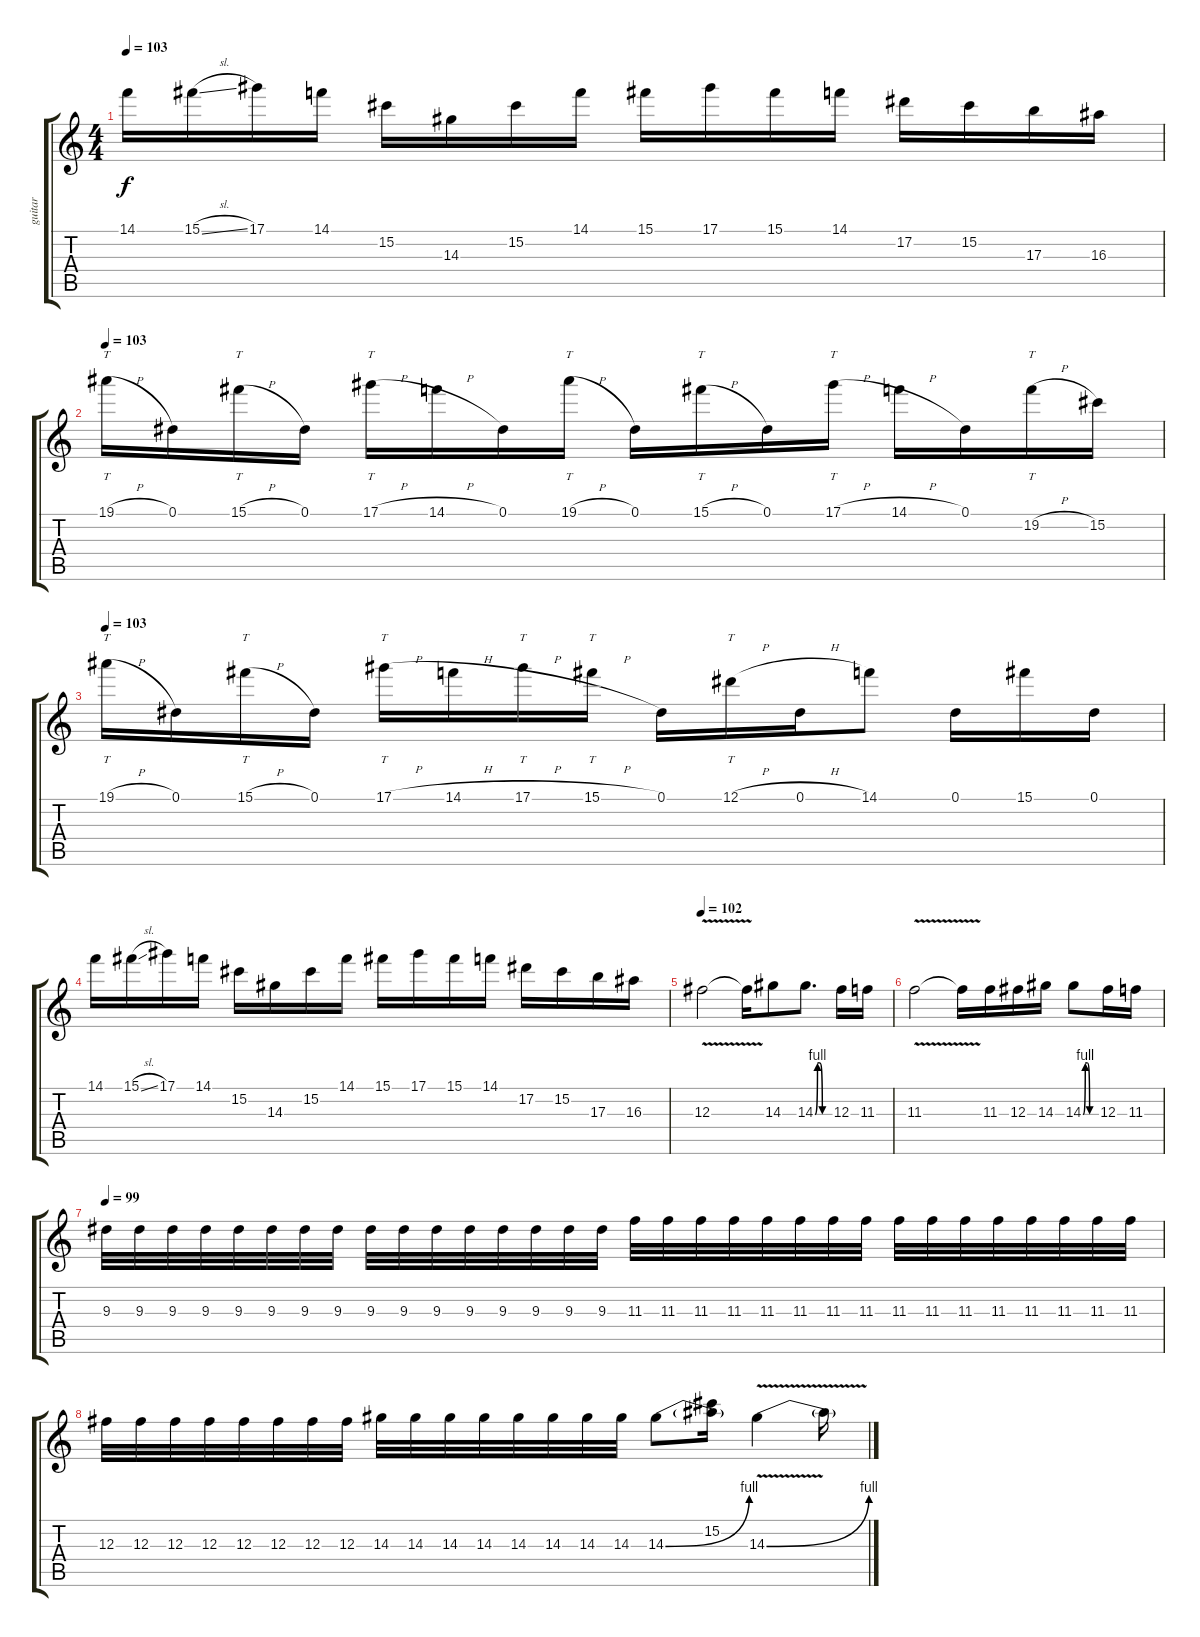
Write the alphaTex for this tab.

\track ("guitar" "guitar") {instrument distortionguitar}
\staff {score tabs}
\tuning (Eb4 Bb3 Gb3 Db3 Ab2 Eb2) {hide}
\ts (4 4)
\tempo 103
\clef g2
\ks c
14.1.16{dy f} 15.1{sl}.16 17.1.16 14.1.16 15.2.16 14.3.16 15.2.16 14.1.16 15.1.16 17.1.16 15.1.16 14.1.16 17.2.16 15.2.16 17.3.16 16.3.16 |
\tempo 103
19.1{h}.16{tt} 0.1.16 15.1{h}.16{tt} 0.1.16 17.1{h}.16{tt} 14.1{h}.16 0.1.16 19.1{h}.16{tt} 0.1.16 15.1{h}.16{tt} 0.1.16 17.1{h}.16{tt} 14.1{h}.16 0.1.16 19.2{h}.16{tt} 15.2.16 |
\tempo 103
19.1{h}.16{tt} 0.1.16 15.1{h}.16{tt} 0.1.16 17.1{h}.16{tt} 14.1{h}.16 17.1{h}.16{tt} 15.1{h}.16{tt} 0.1.16 12.1{h}.16{tt} 0.1{h}.16 14.1.8 0.1.16 15.1.16 0.1.16 |
14.1.16 15.1{sl}.16 17.1.16 14.1.16 15.2.16 14.3.16 15.2.16 14.1.16 15.1.16 17.1.16 15.1.16 14.1.16 17.2.16 15.2.16 17.3.16 16.3.16 |
\tempo 102
12.3{v}.2 12.3{t}.16 14.3.8 14.3{be (custom 0 0 10 4 20 4 30 0 60 0)}.8{d} 12.3.16 11.3.16 |
11.3{v}.2 11.3{t}.16 11.3.16 12.3.16 14.3.16 14.3{be (custom 0 0 10 4 20 4 30 0 60 0)}.8 12.3.16 11.3.16 |
\tempo 99
9.3.32 9.3.32 9.3.32 9.3.32 9.3.32 9.3.32 9.3.32 9.3.32 9.3.32 9.3.32 9.3.32 9.3.32 9.3.32 9.3.32 9.3.32 9.3.32 11.3.32 11.3.32 11.3.32 11.3.32 11.3.32 11.3.32 11.3.32 11.3.32 11.3.32 11.3.32 11.3.32 11.3.32 11.3.32 11.3.32 11.3.32 11.3.32 |
12.3.32 12.3.32 12.3.32 12.3.32 12.3.32 12.3.32 12.3.32 12.3.32 14.3.32 14.3.32 14.3.32 14.3.32 14.3.32 14.3.32 14.3.32 14.3.32 14.3{be (bend 0 0 60 4)}.8 (15.2 14.3{t}).16 14.3{be (bend 0 0 60 4) v}.4 14.3{t}.16
